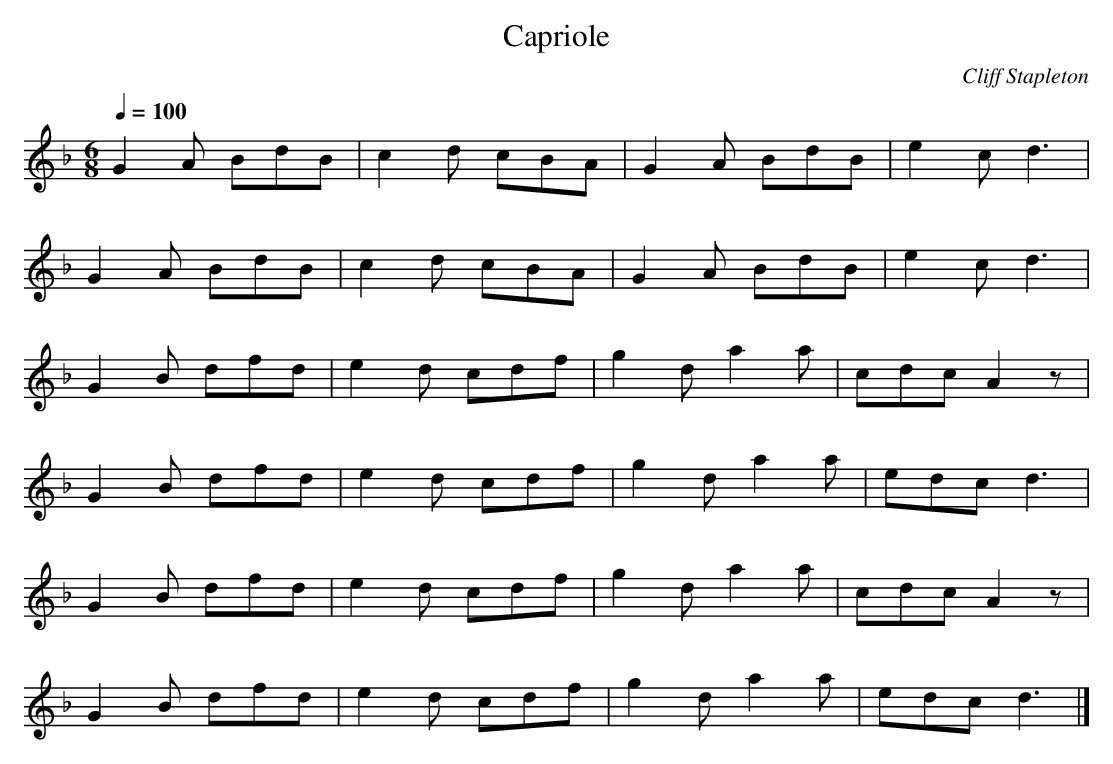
X:1
T:Capriole
C:Cliff Stapleton
L:1/8
M:6/8
Q:1/4=100
K:F
K:F % 1 flat
G2A BdB|c2d cBA|G2A BdB|e2c d3|
G2A BdB|c2d cBA|G2A BdB|e2c d3|
G2B dfd|e2d cdf|g2d a2a|cdc A2z|
G2B dfd|e2d cdf|g2d a2a|edc d3|
G2B dfd|e2d cdf|g2d a2a|cdc A2z|
G2B dfd|e2d cdf|g2d a2a|edc d3|]
